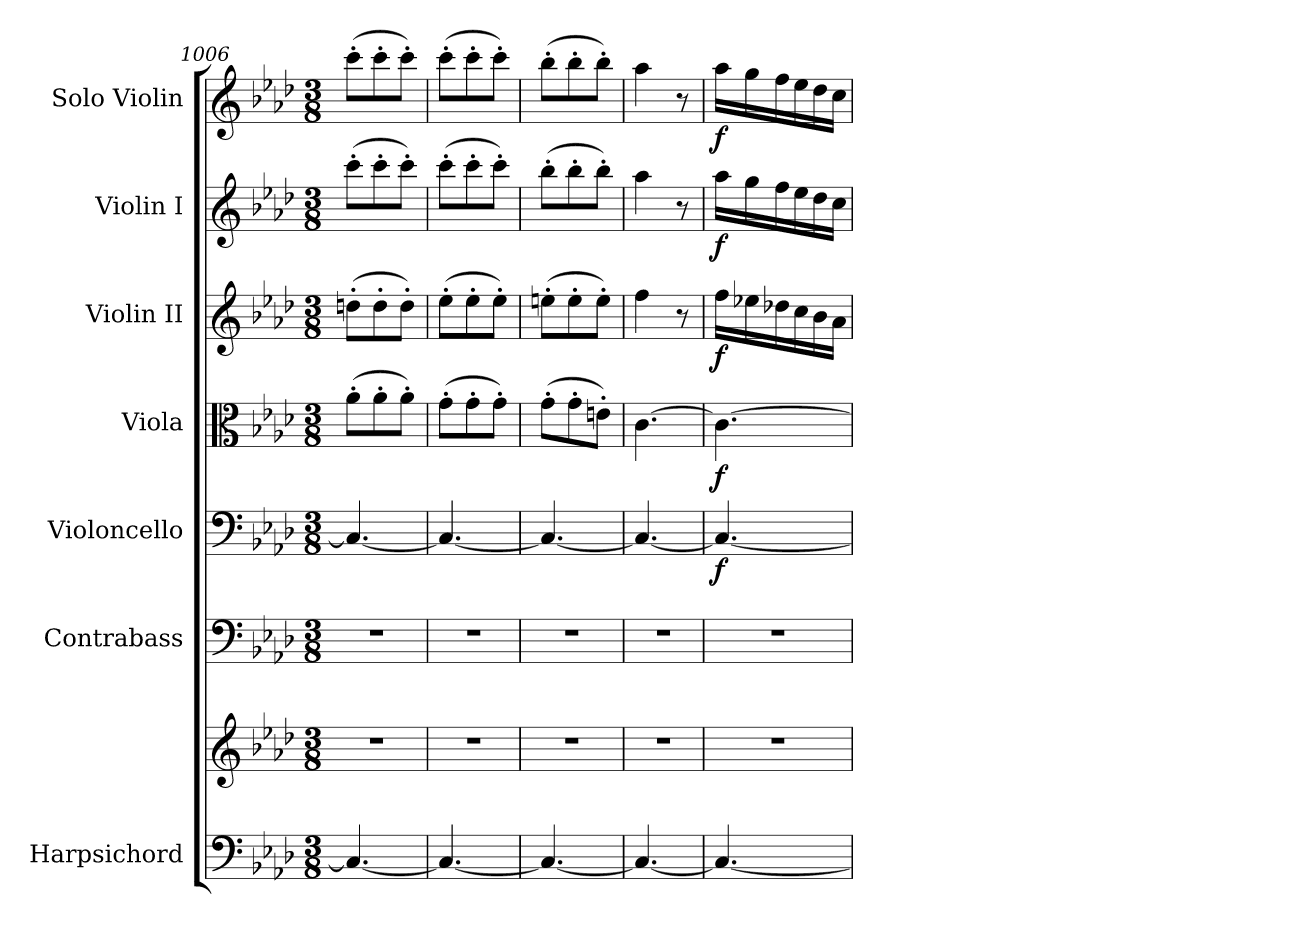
**kern	**kern	**kern	**kern	**dynam	**kern	**dynam	**kern	**dynam	**kern	**dynam	**kern	**dynam
*part7	*part7	*part6	*part5	*part5	*part4	*part4	*part3	*part3	*part2	*part2	*part1	*part1
*staff8	*staff7	*staff6	*staff5	*staff5	*staff4	*staff4	*staff3	*staff3	*staff2	*staff2	*staff1	*staff1
*I"Harpsichord	*	*I"Contrabass	*I"Violoncello	*	*I"Viola	*	*I"Violin II	*	*I"Violin I	*	*I"Solo Violin	*
*I'Hch.	*	*I'Cb.	*I'Vc.	*	*I'Vla.	*	*I'Vln. II	*	*I'Vln. I	*	*I'Vln.	*
!!LO:PB:g=z
*clefF4	*clefG2	*clefF4	*clefF4	*	*clefC3	*	*clefG2	*	*clefG2	*	*clefG2	*
*	*	*ITrd7c12	*	*	*	*	*	*	*	*	*	*
*k[b-e-a-d-]	*k[b-e-a-d-]	*k[b-e-a-d-]	*k[b-e-a-d-]	*	*k[b-e-a-d-]	*	*k[b-e-a-d-]	*	*k[b-e-a-d-]	*	*k[b-e-a-d-]	*
*M3/8	*M3/8	*M3/8	*M3/8	*	*M3/8	*	*M3/8	*	*M3/8	*	*M3/8	*
=1006	=1006	=1006	=1006	=1006	=1006	=1006	=1006	=1006	=1006	=1006	=1006	=1006
4.C/_	4.r	4.r	4.C/_	.	(>8a-'\L	.	(>8ddn'\L	.	(>8ccc'\L	.	(>8ccc'\L	.
.	.	.	.	.	8a-'\	.	8dd'\	.	8ccc'\	.	8ccc'\	.
.	.	.	.	.	8a-'\J)	.	8dd'\J)	.	8ccc'\J)	.	8ccc'\J)	.
=1007	=1007	=1007	=1007	=1007	=1007	=1007	=1007	=1007	=1007	=1007	=1007	=1007
4.C/_	4.r	4.r	4.C/_	.	(>8g'\L	.	(>8ee-'\L	.	(>8ccc'\L	.	(>8ccc'\L	.
.	.	.	.	.	8g'\	.	8ee-'\	.	8ccc'\	.	8ccc'\	.
.	.	.	.	.	8g'\J)	.	8ee-'\J)	.	8ccc'\J)	.	8ccc'\J)	.
=1008	=1008	=1008	=1008	=1008	=1008	=1008	=1008	=1008	=1008	=1008	=1008	=1008
4.C/_	4.r	4.r	4.C/_	.	(>8g'\L	.	(>8een'\L	.	(>8bb-'\L	.	(>8bb-'\L	.
.	.	.	.	.	8g'\	.	8ee'\	.	8bb-'\	.	8bb-'\	.
.	.	.	.	.	8en'\J)	.	8ee'\J)	.	8bb-'\J)	.	8bb-'\J)	.
=1009	=1009	=1009	=1009	=1009	=1009	=1009	=1009	=1009	=1009	=1009	=1009	=1009
4.C/_	4.r	4.r	4.C/_	.	[4.c\	.	4ff\	.	4aa-\	.	4aa-\	.
.	.	.	.	.	.	.	8r	.	8r	.	8r	.
=1010	=1010	=1010	=1010	=1010	=1010	=1010	=1010	=1010	=1010	=1010	=1010	=1010
!	!	!	!	!LO:DY:b	!	!LO:DY:b	!	!LO:DY:b	!	!LO:DY:b	!	!LO:DY:b
4.C/_	4.r	4.r	4.C/_	f	4.c\_	f	16ff\LL	f	16aa-\LL	f	16aa-\LL	f
.	.	.	.	.	.	.	16ee-X\	.	16gg\	.	16gg\	.
.	.	.	.	.	.	.	16dd-X\	.	16ff\	.	16ff\	.
.	.	.	.	.	.	.	16cc\	.	16ee-\	.	16ee-\	.
.	.	.	.	.	.	.	16b-\	.	16dd-\	.	16dd-\	.
.	.	.	.	.	.	.	16a-\JJ	.	16cc\JJ	.	16cc\JJ	.
=	=	=	=	=	=	=	=	=	=	=	=	=
*-	*-	*-	*-	*-	*-	*-	*-	*-	*-	*-	*-	*-
